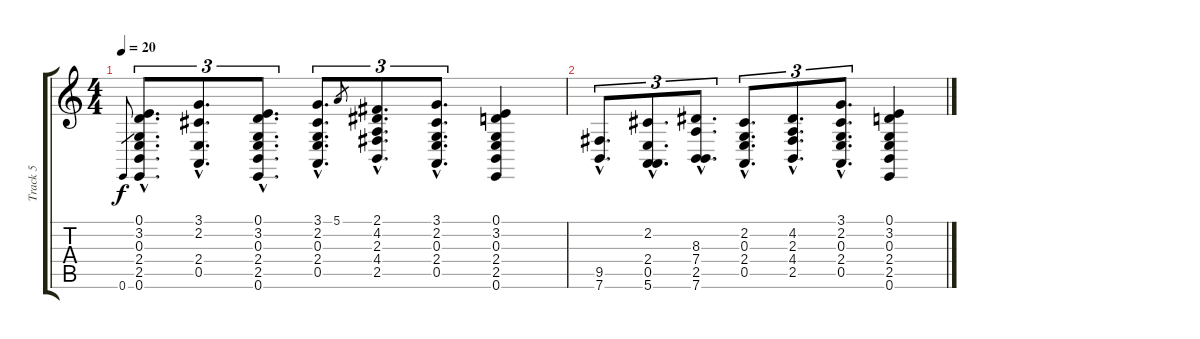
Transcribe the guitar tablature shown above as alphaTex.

\track ("Track 5" "Track 5") {instrument fx7echoes}
\staff {score tabs}
\tuning (E4 B3 G3 D3 A2 E2) {hide}
\ts (4 4)
\tempo 20
\clef g2
\ks c
0.6.8{gr dy f} (0.1{hac} 3.2{hac} 0.3{hac} 2.4{hac} 2.5{hac} 0.6{hac}).8{d tu (3 2)} (3.1{hac} 2.2{hac} 2.4{hac} 0.5{hac}).8{d tu (3 2)} (0.1{hac} 3.2{hac} 0.3{hac} 2.4{hac} 2.5{hac} 0.6{hac}).8{d tu (3 2)} (3.1{hac} 2.2{hac} 0.3{hac} 2.4{hac} 0.5{hac}).8{d tu (3 2)} 5.1.8{gr} (2.1{hac} 4.2{hac} 2.3{hac} 4.4{hac} 2.5{hac}).8{d tu (3 2)} (3.1{hac} 2.2{hac} 0.3{hac} 2.4{hac} 0.5{hac}).8{d tu (3 2)} (0.1 3.2 0.3 2.4 2.5 0.6).4 |
(9.5{hac} 7.6{hac}).8{d tu (3 2)} (2.2{hac} 2.4{hac} 0.5{hac} 5.6{hac}).8{d tu (3 2)} (8.3{hac} 7.4{hac} 2.5{hac} 7.6{hac}).8{d tu (3 2)} (2.2{hac} 0.3{hac} 2.4{hac} 0.5{hac}).8{d tu (3 2)} (4.2{hac} 2.3{hac} 4.4{hac} 2.5{hac}).8{d tu (3 2)} (3.1{hac} 2.2{hac} 0.3{hac} 2.4{hac} 0.5{hac}).8{d tu (3 2)} (0.1 3.2 0.3 2.4 2.5 0.6).4
